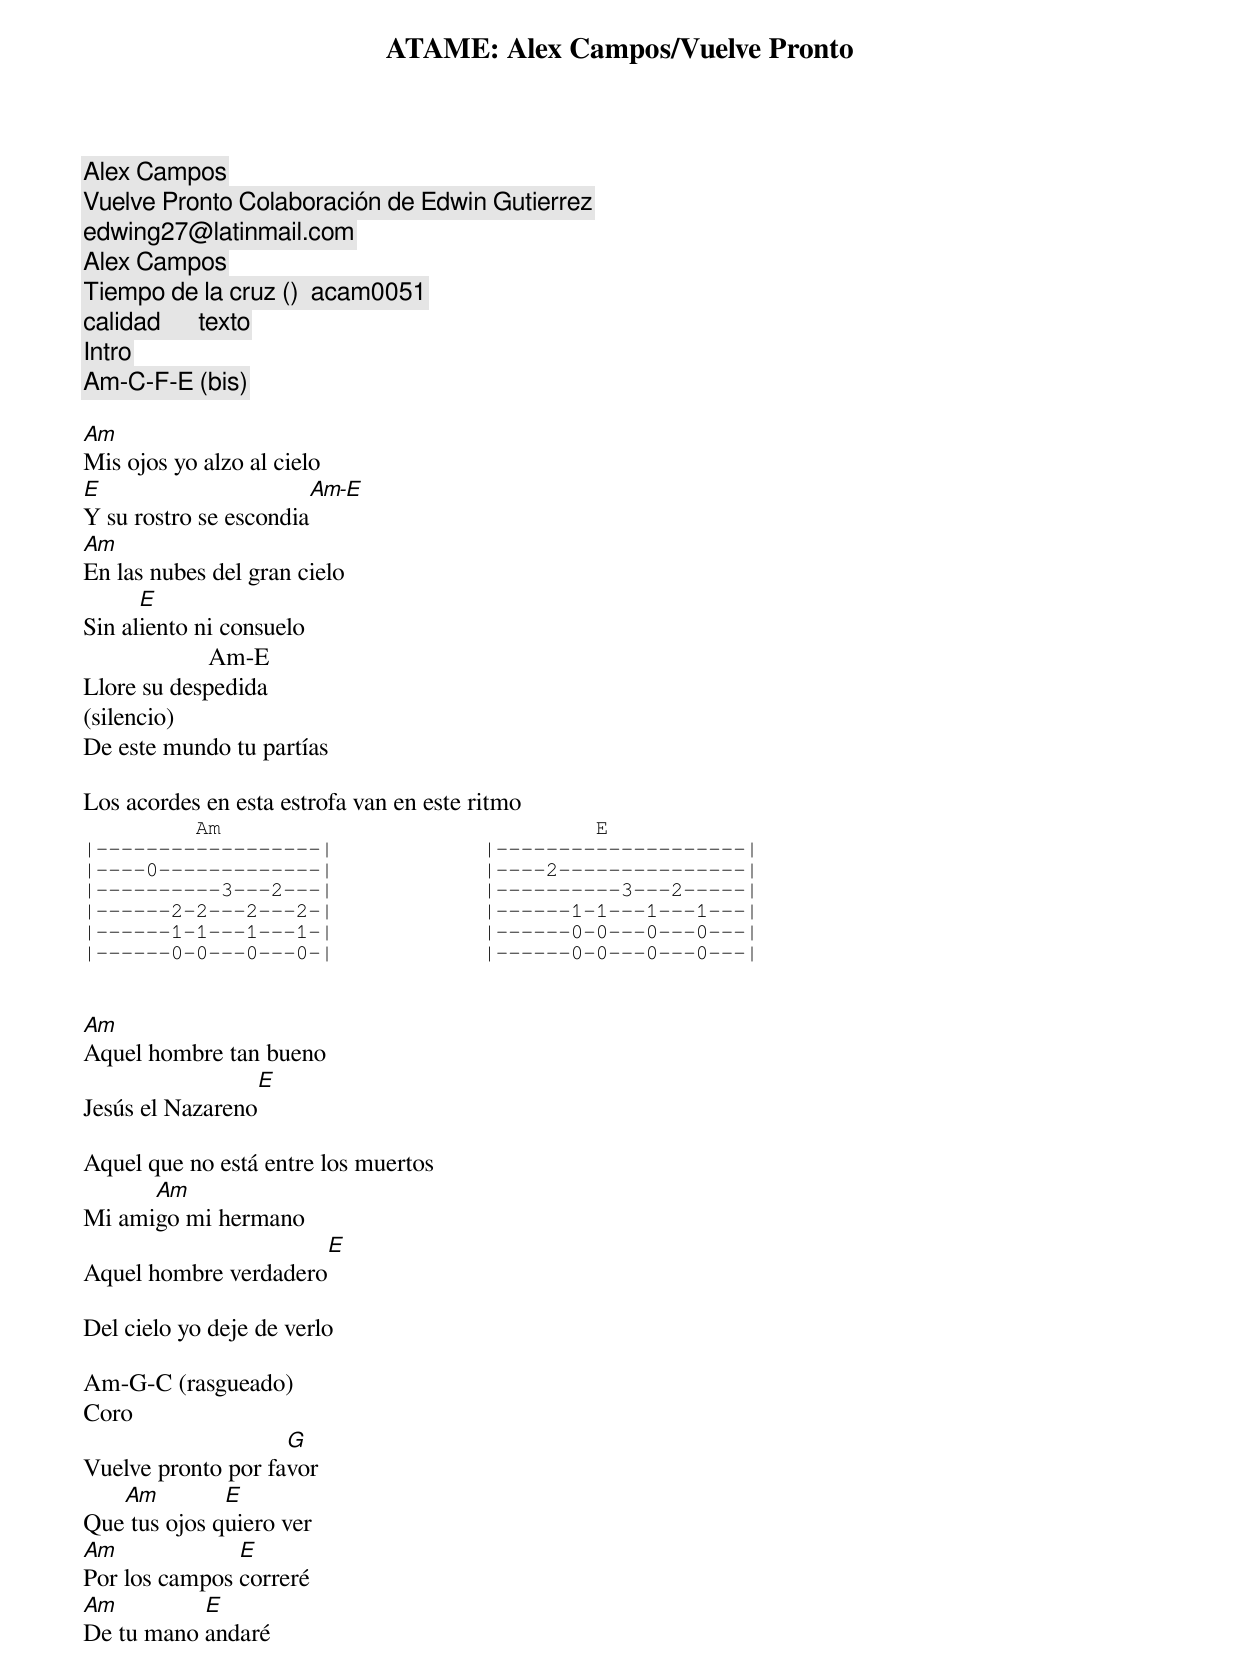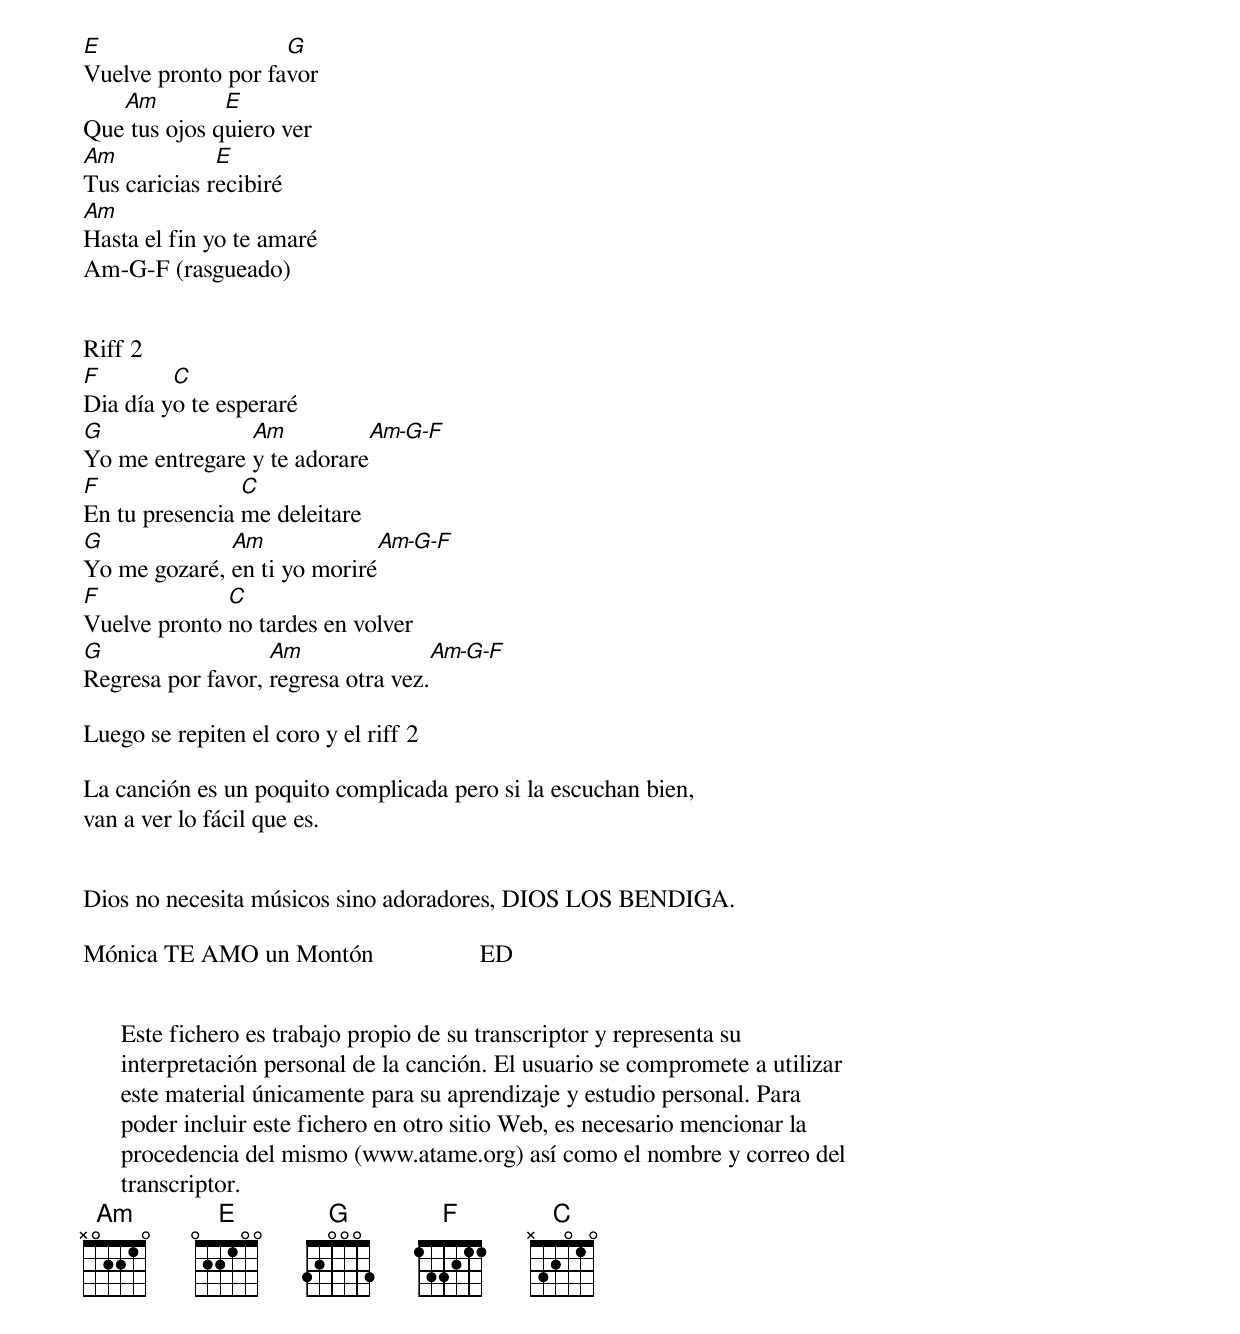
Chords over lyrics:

ATAME: Alex Campos/Vuelve Pronto

      Alex Campos
      Vuelve Pronto Colaboración de Edwin Gutierrez
      edwing27@latinmail.com
      Alex Campos
      Tiempo de la cruz ()  acam0051
      calidad      texto
Intro
Am-C-F-E (bis)

Am
Mis ojos yo alzo al cielo
E                        Am-E
Y su rostro se escondia
Am
En las nubes del gran cielo
      E
Sin aliento ni consuelo
                    Am-E
Llore su despedida
(silencio)
De este mundo tu partías

Los acordes en esta estrofa van en este ritmo
         Am			         E
|------------------|		|--------------------|
|----0-------------|		|----2---------------|
|----------3---2---|		|----------3---2-----|
|------2-2---2---2-|		|------1-1---1---1---|
|------1-1---1---1-|	        |------0-0---0---0---|
|------0-0---0---0-|		|------0-0---0---0---|


Am
Aquel hombre tan bueno
                   E
Jesús el Nazareno

Aquel que no está entre los muertos
      Am
Mi amigo mi hermano
                        E
Aquel hombre verdadero

Del cielo yo deje de verlo

Am-G-C (rasgueado)
Coro
                    G
Vuelve pronto por favor
   Am         E
Que tus ojos quiero ver
Am             E
Por los campos correré
Am         E
De tu mano andaré

E                   G
Vuelve pronto por favor
   Am         E
Que tus ojos quiero ver
Am            E
Tus caricias recibiré
Am
Hasta el fin yo te amaré
Am-G-F (rasgueado)


Riff 2
F        C
Dia día yo te esperaré
G               Am            Am-G-F
Yo me entregare y te adorare
F               C
En tu presencia me deleitare
G             Am              Am-G-F
Yo me gozaré, en ti yo moriré
F             C
Vuelve pronto no tardes en volver
G                  Am                Am-G-F
Regresa por favor, regresa otra vez.

Luego se repiten el coro y el riff 2

La canción es un poquito complicada pero si la escuchan bien,
van a ver lo fácil que es.


Dios no necesita músicos sino adoradores, DIOS LOS BENDIGA.

Mónica TE AMO un Montón			ED


      Este fichero es trabajo propio de su transcriptor y representa su
      interpretación personal de la canción. El usuario se compromete a utilizar
      este material únicamente para su aprendizaje y estudio personal. Para
      poder incluir este fichero en otro sitio Web, es necesario mencionar la
      procedencia del mismo (www.atame.org) así como el nombre y correo del
      transcriptor.
